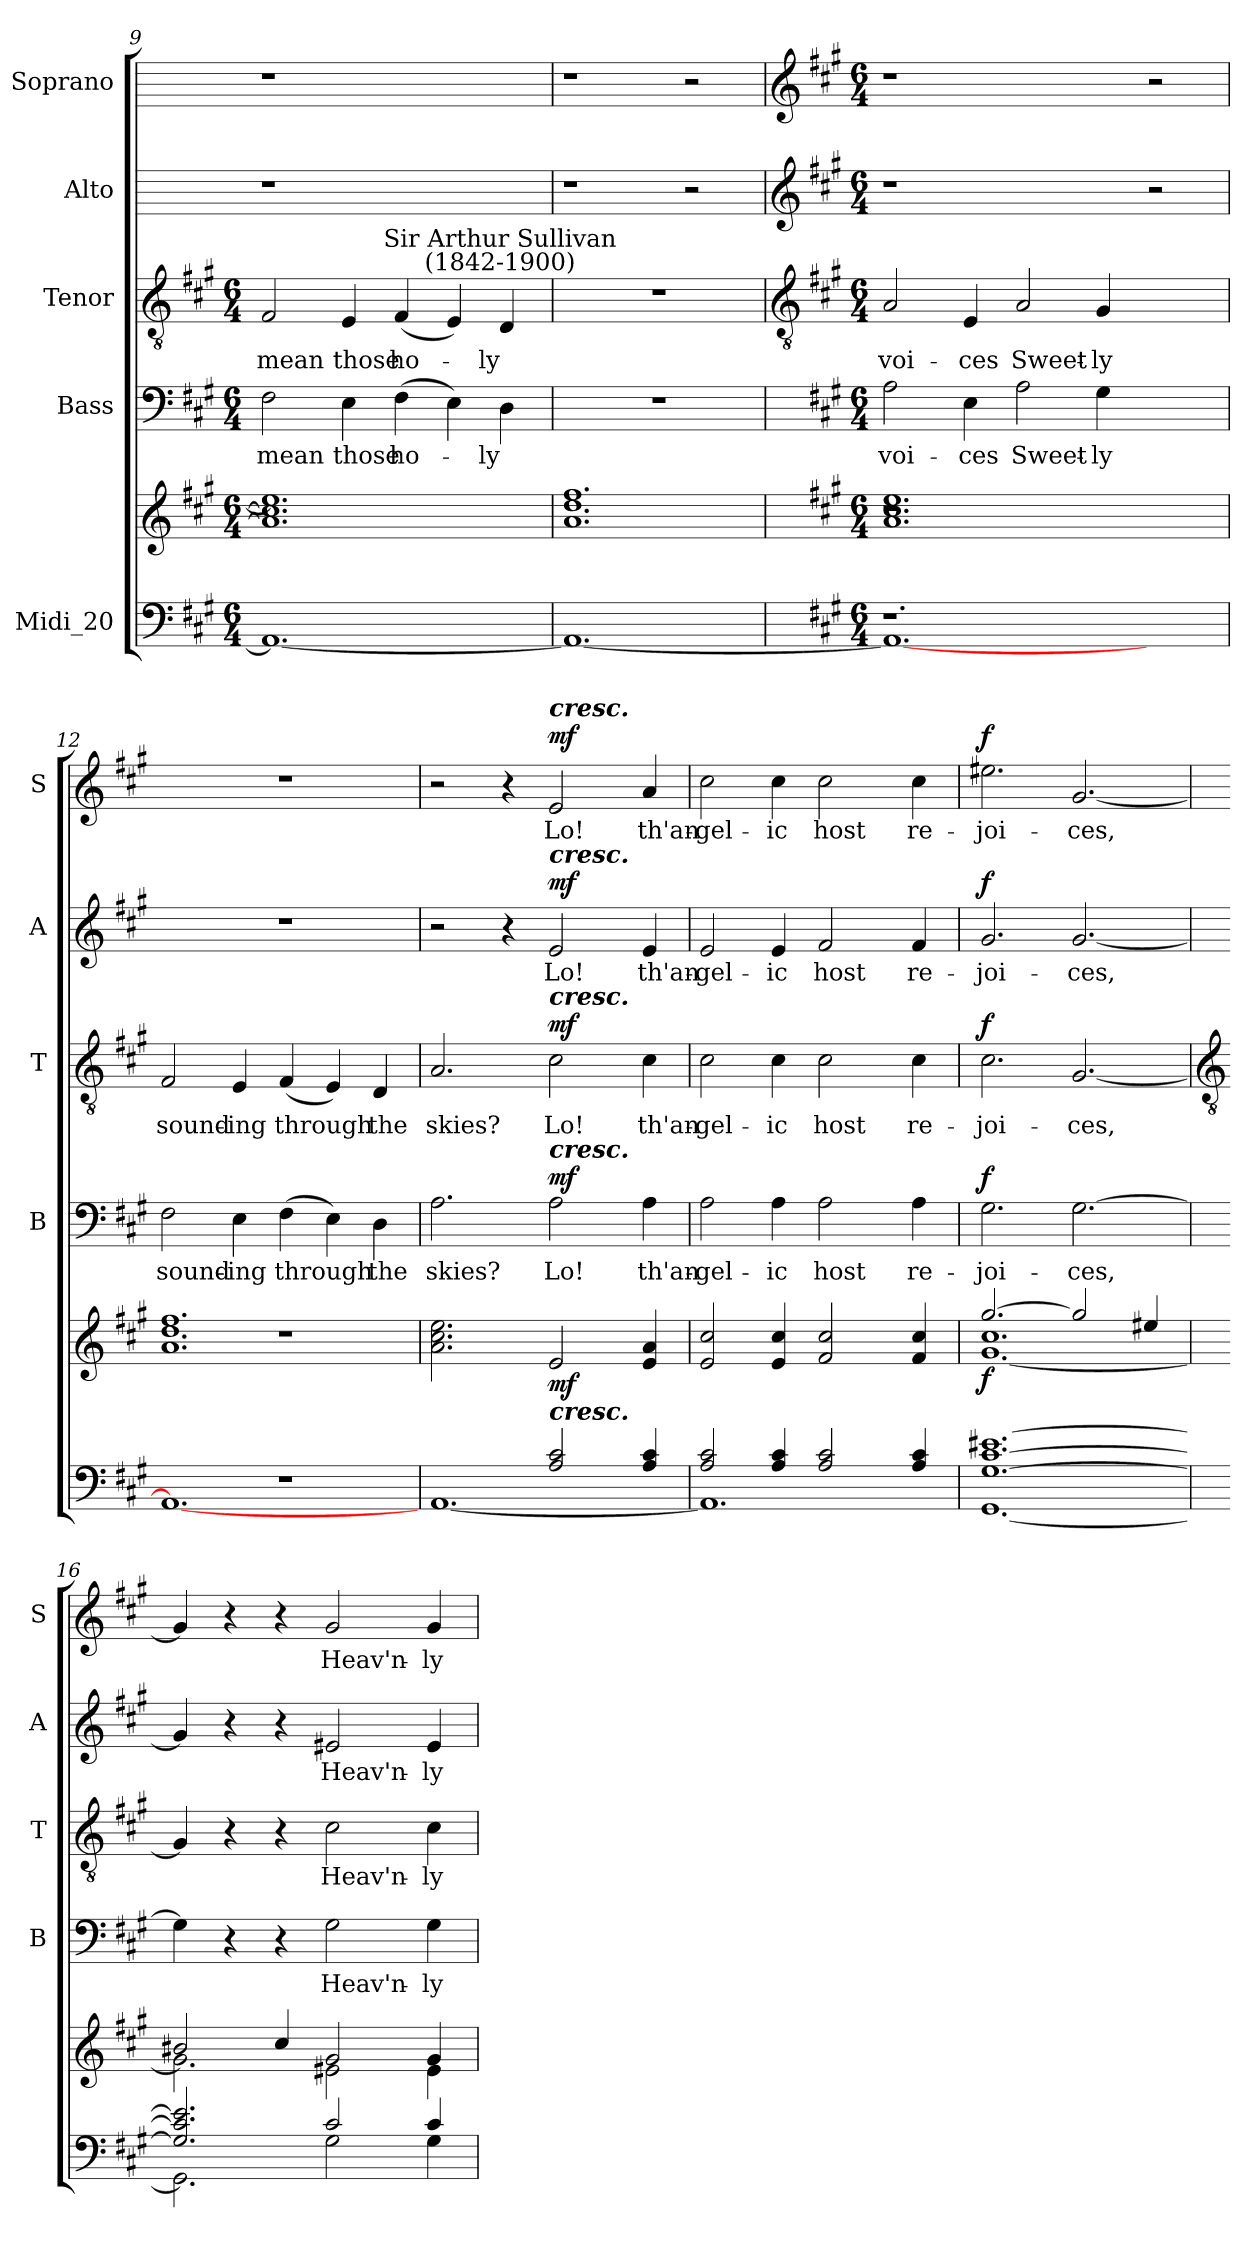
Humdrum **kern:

**kern	**kern	**dynam	**kern	**text	**dynam	**kern	**text	**dynam	**kern	**text	**dynam	**kern	**text	**dynam
*part5	*part5	*part5	*part4	*part4	*part4	*part3	*part3	*part3	*part2	*part2	*part2	*part1	*part1	*part1
*staff6	*staff5	*staff5/6	*staff4	*staff4	*staff4	*staff3	*staff3	*staff3	*staff2	*staff2	*staff2	*staff1	*staff1	*staff1
*I"Midi_20	*	*	*I"Bass	*	*	*I"Tenor	*	*	*I"Alto	*	*	*I"Soprano	*	*
*	*	*	*I'B	*	*	*I'T	*	*	*I'A	*	*	*I'S	*	*
*clefF4	*clefG2	*	*clefF4	*	*	*clefGv2	*	*	*	*	*	*	*	*
*k[f#c#g#]	*k[f#c#g#]	*	*k[f#c#g#]	*	*	*k[f#c#g#]	*	*	*	*	*	*	*	*
*A:	*A:	*	*A:	*	*	*A:	*	*	*	*	*	*	*	*
*M6/4	*M6/4	*	*M6/4	*	*	*M6/4	*	*	*	*	*	*	*	*
=9	=9	=9	=9	=9	=9	=9	=9	=9	=9	=9	=9	=9	=9	=9
*	*^	*	*	*	*	*	*	*	*	*	*	*	*	*
!	!	!	!	!	!LO:LY:b	!	!	!LO:LY:b	!	!	!	!	!	!	!
1.AA_	1.ee/]	1.a\] 1.cc#\]	.	2F#	mean	.	2F#	mean	.	1r	.	.	1r	.	.
!	!	!	!	!	!LO:LY:b	!	!	!LO:LY:b	!	!	!	!	!	!	!
.	.	.	.	4E	those	.	4E	those	.	.	.	.	.	.	.
!	!	!	!	!	!LO:LY:b	!	!	!LO:LY:b	!	!	!	!	!	!	!
.	.	.	.	(>4F#	ho-	.	(<4F#	ho-	.	.	.	.	.	.	.
.	.	.	.	4E)	.	.	4E)	.	.	2ryy	.	.	2ryy	.	.
!	!	!	!	!	!	!	!LO:TX:a:cj:t=Sir Arthur Sullivan\n(1842-1900)	!	!	!	!	!	!	!	!
!	!	!	!	!	!LO:LY:b	!	!	!LO:LY:b	!	!	!	!	!	!	!
.	.	.	.	4D	ly	.	4D	ly	.	.	.	.	.	.	.
=10	=10	=10	=10	=10	=10	=10	=10	=10	=10	=10	=10	=10	=10	=10	=10
1.AA_	1.ff#/	1.a\ 1.dd\	.	1.r	.	.	1.r	.	.	1r	.	.	1r	.	.
.	.	.	.	.	.	.	.	.	.	2r	.	.	2r	.	.
*	*v	*v	*	*	*	*	*	*	*	*	*	*	*	*	*
!!LO:LB:g=z
=11	=11	=11	=11	=11	=11	=11	=11	=11	=11	=11	=11	=11	=11	=11
*	*	*	*	*	*	*clefGv2	*	*	*clefG2	*	*	*clefG2	*	*
*	*	*	*	*	*	*	*	*	*k[f#c#g#]	*	*	*k[f#c#g#]	*	*
*	*	*	*	*	*	*	*	*	*A:	*	*	*A:	*	*
*M6/4	*M6/4	*	*M6/4	*	*	*M6/4	*	*	*M6/4	*	*	*M6/4	*	*
*	*^	*	*	*	*	*	*	*	*	*	*	*	*	*
*	*	*^	*	*	*	*	*	*	*	*	*	*	*	*	*
!LO:N:vis=1	!	!	!LO:N:vis=1	!	!	!LO:LY:b	!	!	!LO:LY:b	!	!LO:N:vis=1	!	!	!LO:N:vis=1	!	!
*^	*	*	*	*	*	*	*	*	*	*	*	*	*	*	*	*
1.r	1.AA\_	1.cc#/	1.a\ 1.ee\	1.r	.	2A	voi-	.	2A	voi-	.	1.r	.	.	1.r	.	.
!	!	!	!	!	!	!	!LO:LY:b	!	!	!LO:LY:b	!	!	!	!	!	!	!
.	.	.	.	.	.	4E	-ces	.	4E	-ces	.	.	.	.	.	.	.
!	!	!	!	!	!	!	!LO:LY:b	!	!	!LO:LY:b	!	!	!	!	!	!	!
.	.	.	.	.	.	2A	Sweet-	.	2A	Sweet-	.	.	.	.	.	.	.
!	!	!	!	!	!	!	!LO:LY:b	!	!	!LO:LY:b	!	!	!	!	!	!	!
.	.	.	.	.	.	4G#	-ly	.	4G#	-ly	.	.	.	.	.	.	.
2ryy	2ryy	2ryy	2ryy	2ryy	.	2ryy	.	.	2ryy	.	.	2r	.	.	2r	.	.
=12	=12	=12	=12	=12	=12	=12	=12	=12	=12	=12	=12	=12	=12	=12	=12	=12	=12
!LO:N:vis=1	!	!	!	!LO:N:vis=1	!	!	!LO:LY:b	!	!	!LO:LY:b	!	!LO:N:vis=1	!	!	!LO:N:vis=1	!	!
1.r	1.AA\_	1.ff#/	1.a\ 1.dd\	1.r	.	2F#	sound-	.	2F#	sound-	.	1.r	.	.	1.r	.	.
!	!	!	!	!	!	!	!LO:LY:b	!	!	!LO:LY:b	!	!	!	!	!	!	!
.	.	.	.	.	.	4E	-ing	.	4E	-ing	.	.	.	.	.	.	.
!	!	!	!	!	!	!	!LO:LY:b	!	!	!LO:LY:b	!	!	!	!	!	!	!
.	.	.	.	.	.	(>4F#	through	.	(<4F#	through	.	.	.	.	.	.	.
.	.	.	.	.	.	4E)	.	.	4E)	.	.	.	.	.	.	.	.
!	!	!	!	!	!	!	!LO:LY:b	!	!	!LO:LY:b	!	!	!	!	!	!	!
.	.	.	.	.	.	4D	the	.	4D	the	.	.	.	.	.	.	.
=13	=13	=13	=13	=13	=13	=13	=13	=13	=13	=13	=13	=13	=13	=13	=13	=13	=13
!	!	!	!	!	!	!	!LO:LY:b	!	!	!LO:LY:b	!	!	!	!	!	!	!
2.ryy	[1.AA\	2.a\ 2.cc#\ 2.ee\	2ryy	2ryy	.	2.A	skies?	.	2.A	skies?	.	2r	.	.	2r	.	.
.	.	.	2ryy	2ryy	.	.	.	.	.	.	.	4r	.	.	4r	.	.
!	!	!	!	!	!	!	!	!	!	!	!	!	!	!	!LO:TX:a:Bi:t=cresc.	!	!
!	!	!	!	!	!	!	!	!	!	!	!	!LO:TX:a:Bi:t=cresc.	!	!	!	!	!
!	!	!	!	!	!	!	!	!	!LO:TX:a:Bi:t=cresc.	!	!	!	!	!	!	!	!
!	!	!	!	!	!	!LO:TX:a:Bi:t=cresc.	!	!	!	!	!	!	!	!	!	!	!
!LO:TX:a:Bi:t=cresc.	!	!	!	!	!	!	!	!	!	!	!	!	!	!	!	!	!
!	!	!	!	!	!LO:DY:b	!	!LO:LY:b	!LO:DY:b	!	!LO:LY:b	!LO:DY:b	!	!LO:LY:b	!LO:DY:b	!	!LO:LY:b	!LO:DY:b
2A/ 2c#/	.	2e/	.	.	mf	2A	Lo!	mf	2c#	Lo!	mf	2e	Lo!	mf	2e	Lo!	mf
.	.	.	2ryy	2ryy	.	.	.	.	.	.	.	.	.	.	.	.	.
!	!	!	!	!	!	!	!LO:LY:b	!	!	!LO:LY:b	!	!	!LO:LY:b	!	!	!LO:LY:b	!
4A/ 4c#/	.	4e/ 4a/	.	.	.	4A	th'an-	.	4c#	th'an-	.	4e	th'an-	.	4a	th'an-	.
=14	=14	=14	=14	=14	=14	=14	=14	=14	=14	=14	=14	=14	=14	=14	=14	=14	=14
!	!	!	!	!	!	!	!LO:LY:b	!	!	!LO:LY:b	!	!	!LO:LY:b	!	!	!LO:LY:b	!
2A/ 2c#/	1.AA\]	2e/ 2cc#/	2ryy	2ryy	.	2A	-gel-	.	2c#	-gel-	.	2e	-gel-	.	2cc#	-gel-	.
!	!	!	!	!	!	!	!LO:LY:b	!	!	!LO:LY:b	!	!	!LO:LY:b	!	!	!LO:LY:b	!
4A/ 4c#/	.	4e/ 4cc#/	2ryy	2ryy	.	4A	-ic	.	4c#	-ic	.	4e	-ic	.	4cc#	-ic	.
!	!	!	!	!	!	!	!LO:LY:b	!	!	!LO:LY:b	!	!	!LO:LY:b	!	!	!LO:LY:b	!
2A/ 2c#/	.	2f#/ 2cc#/	.	.	.	2A	host	.	2c#	host	.	2f#	host	.	2cc#	host	.
.	.	.	2ryy	2ryy	.	.	.	.	.	.	.	.	.	.	.	.	.
!	!	!	!	!	!	!	!LO:LY:b	!	!	!LO:LY:b	!	!	!LO:LY:b	!	!	!LO:LY:b	!
4A/ 4c#/	.	4f#/ 4cc#/	.	.	.	4A	re-	.	4c#	re-	.	4f#	re-	.	4cc#	re-	.
=15	=15	=15	=15	=15	=15	=15	=15	=15	=15	=15	=15	=15	=15	=15	=15	=15	=15
!	!	!	!	!	!LO:DY:b	!	!LO:LY:b	!LO:DY:b	!	!LO:LY:b	!LO:DY:b	!	!LO:LY:b	!LO:DY:b	!	!LO:LY:b	!LO:DY:b
[1.G#/ [1.c#/ [1.e#X/	[1.GG#\	[2.gg#/	[1.g#\	1.cc#\	f	2.G#	joi-	f	2.c#	joi-	f	2.g#	joi-	f	2.ee#X	joi-	f
!	!	!	!	!	!	!	!LO:LY:b	!	!	!LO:LY:b	!	!	!LO:LY:b	!	!	!LO:LY:b	!
.	.	2gg#/]	.	.	.	[2.G#	-ces,	.	[2.G#	-ces,	.	[2.g#	-ces,	.	[2.g#	-ces,	.
.	.	4ee#X/	.	.	.	.	.	.	.	.	.	.	.	.	.	.	.
!!LO:LB:g=z
=16	=16	=16	=16	=16	=16	=16	=16	=16	=16	=16	=16	=16	=16	=16	=16	=16	=16
*	*	*	*	*	*	*	*	*	*clefGv2	*	*	*	*	*	*	*	*
2.G#/] 2.c#/] 2.e#/]	2.GG#\]	2b#X/	2.g#\]	2ryy	.	4G#]	.	.	4G#]	.	.	4g#]	.	.	4g#]	.	.
.	.	.	.	.	.	4r	.	.	4r	.	.	4r	.	.	4r	.	.
.	.	4cc#/	.	2ryy	.	4r	.	.	4r	.	.	4r	.	.	4r	.	.
!	!	!	!	!	!	!	!LO:LY:b	!	!	!LO:LY:b	!	!	!LO:LY:b	!	!	!LO:LY:b	!
2c#/	2G#\	2g#/	2e#X\	.	.	2G#	Heav'n-	.	2c#	Heav'n-	.	2e#X	Heav'n-	.	2g#	Heav'n-	.
.	.	.	.	2ryy	.	.	.	.	.	.	.	.	.	.	.	.	.
!	!	!	!	!	!	!	!LO:LY:b	!	!	!LO:LY:b	!	!	!LO:LY:b	!	!	!LO:LY:b	!
4c#/	4G#\	4g#/	4e#\	.	.	4G#	-ly	.	4c#	-ly	.	4e#	-ly	.	4g#	-ly	.
*v	*v	*	*	*	*	*	*	*	*	*	*	*	*	*	*	*	*
*	*v	*v	*v	*	*	*	*	*	*	*	*	*	*	*	*	*
=	=	=	=	=	=	=	=	=	=	=	=	=	=	=
*-	*-	*-	*-	*-	*-	*-	*-	*-	*-	*-	*-	*-	*-	*-
